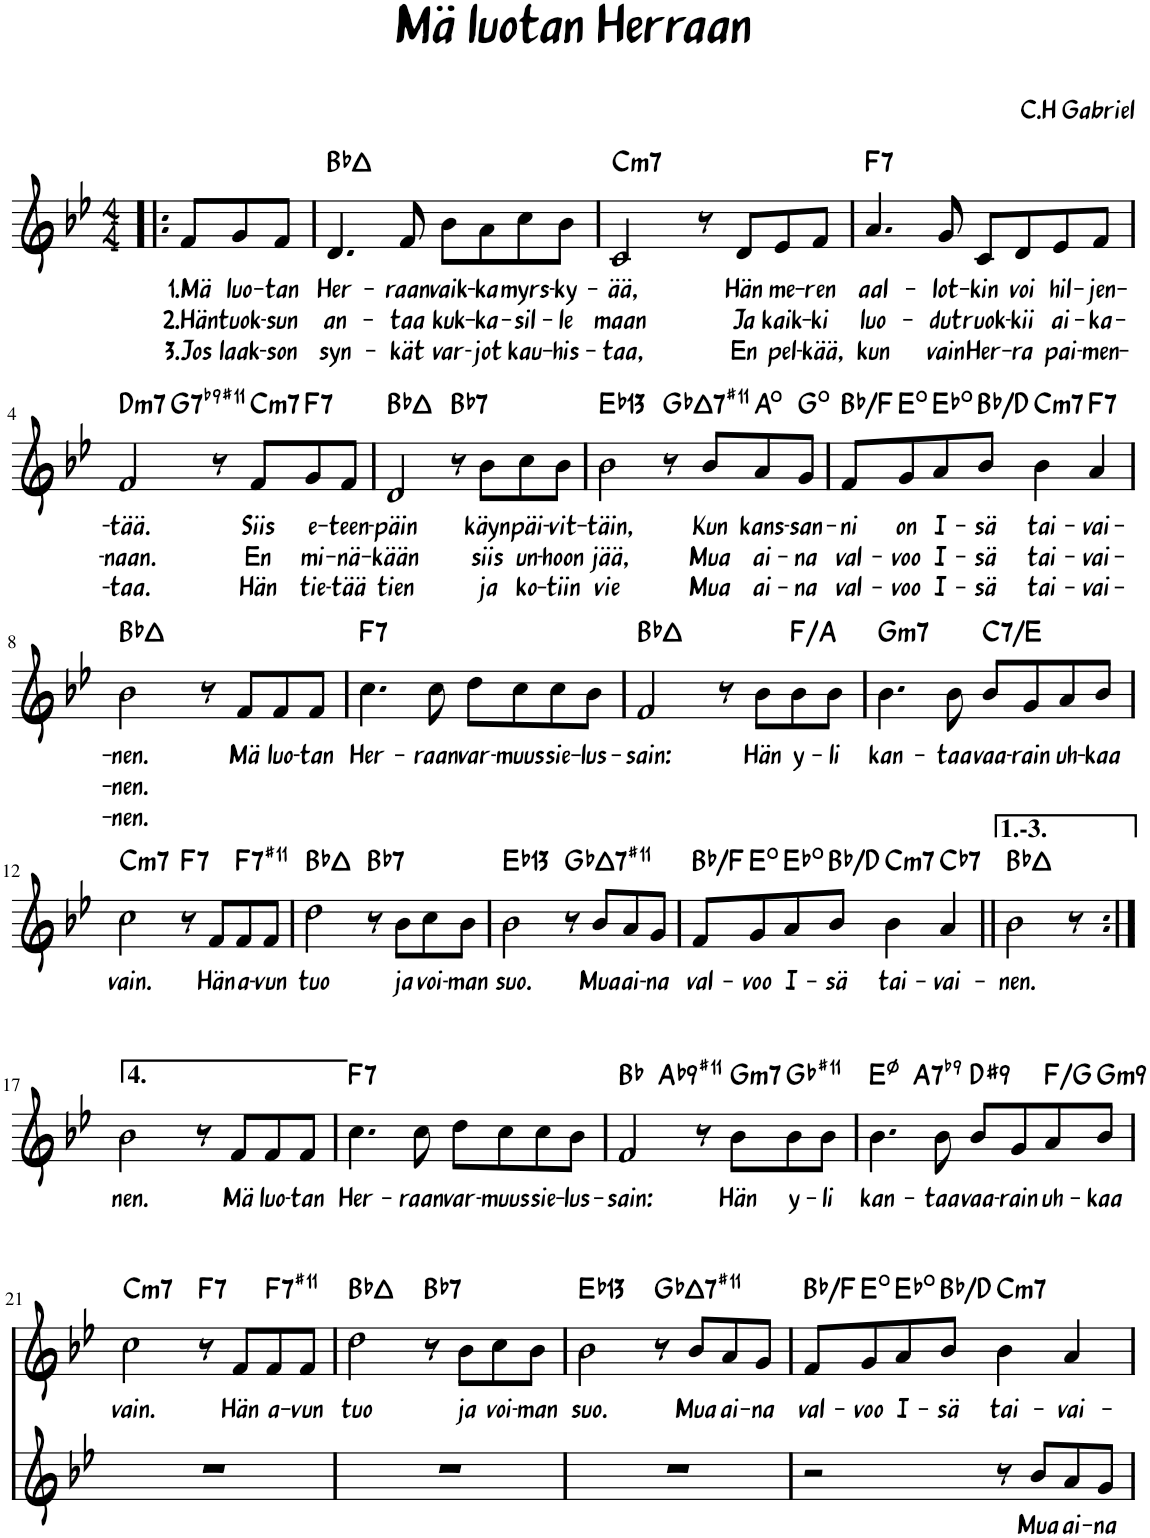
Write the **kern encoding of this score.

**kern	**text	**kern	**text	**text	**text	**harte
*part2	*part2	*part1	*part1	*part1	*part1	*part1
*staff2	*staff2	*staff1	*staff1	*staff1	*staff1	*
*I"Voice	*	*I"Piano	*	*	*	*
*	*	*I'Pno	*	*	*	*
*stria5	*	*	*	*	*	*
*clefG2	*	*clefG2	*	*	*	*
*k[b-e-]	*	*k[b-e-]	*	*	*	*
*M4/4	*	*M4/4	*	*	*	*
=!|:	=!|:	=!|:	=!|:	=!|:	=!|:	=!|:
!	!	!	!LO:LY:b	!LO:LY:b	!LO:LY:b	!
4r	.	8f/L	1.Mä	2.Hän	3.Jos	.
!	!	!	!LO:LY:b	!LO:LY:b	!LO:LY:b	!
.	.	8g/	luo-	tuok-	laak-	.
!	!	!	!LO:LY:b	!LO:LY:b	!LO:LY:b	!
8r	.	8f/J	-tan	-sun	-son	.
=1	=1	=1	=1	=1	=1	=1
!	!	!	!LO:LY:b	!LO:LY:b	!LO:LY:b	!
1r	.	4.d/	Her-	an-	syn-	Bb:maj
!	!	!	!LO:LY:b	!LO:LY:b	!LO:LY:b	!
.	.	8f/	-raan	-taa	-kät	.
!	!	!	!LO:LY:b	!LO:LY:b	!LO:LY:b	!
.	.	8b-\L	vaik-	kuk-	var-	.
!	!	!	!LO:LY:b	!LO:LY:b	!LO:LY:b	!
.	.	8a\	-ka	-ka-	-jot	.
!	!	!	!LO:LY:b	!LO:LY:b	!LO:LY:b	!
.	.	8cc\	myrs-	-sil-	kau-	.
!	!	!	!LO:LY:b	!LO:LY:b	!LO:LY:b	!
.	.	8b-\J	-ky-	-le	-his-	.
=2	=2	=2	=2	=2	=2	=2
!	!	!	!LO:LY:b	!LO:LY:b	!LO:LY:b	!LO:H:kt=m7
1r	.	2c/	-ää,	maan	-taa,	C:min7
.	.	8r	.	.	.	.
!	!	!	!LO:LY:b	!LO:LY:b	!LO:LY:b	!
.	.	8d/L	Hän	Ja	En	.
!	!	!	!LO:LY:b	!LO:LY:b	!LO:LY:b	!
.	.	8e-/	me-	kaik-	pel-	.
!	!	!	!LO:LY:b	!LO:LY:b	!LO:LY:b	!
.	.	8f/J	-ren	-ki	-kää,	.
=3	=3	=3	=3	=3	=3	=3
!	!	!	!LO:LY:b	!LO:LY:b	!LO:LY:b	!LO:H:kt=7
1r	.	4.a/	aal-	luo-	kun	F:7
!	!	!	!LO:LY:b	!LO:LY:b	!LO:LY:b	!
.	.	8g/	-lot-	-dut	vain	.
!	!	!	!LO:LY:b	!LO:LY:b	!LO:LY:b	!
.	.	8c/L	-kin	ruok-	Her-	.
!	!	!	!LO:LY:b	!LO:LY:b	!LO:LY:b	!
.	.	8d/	voi	-kii	-ra	.
!	!	!	!LO:LY:b	!LO:LY:b	!LO:LY:b	!
.	.	8e-/	hil-	ai-	pai-	.
!	!	!	!LO:LY:b	!LO:LY:b	!LO:LY:b	!
.	.	8f/J	-jen-	-ka-	-men-	.
!!LO:LB:g=z
=4	=4	=4	=4	=4	=4	=4
!	!	!	!LO:LY:b	!LO:LY:b	!LO:LY:b	!LO:H:kt=m7
*	*	*^	*	*	*	*
1r	.	2f/	4ryy	-tää.	-naan.	-taa.	D:min7
!	!	!	!	!	!	!	!LO:H:kt=7
.	.	.	2.ryy	.	.	.	G:7(b9,#11)
.	.	8r	.	.	.	.	.
!	!	!	!	!LO:LY:b	!LO:LY:b	!LO:LY:b	!LO:H:kt=m7
.	.	8f/L	.	Siis	En	Hän	C:min7
!	!	!	!	!LO:LY:b	!LO:LY:b	!LO:LY:b	!LO:H:kt=7
.	.	8g/	.	e-	mi-	tie-	F:7
!	!	!	!	!LO:LY:b	!LO:LY:b	!LO:LY:b	!
.	.	8f/J	.	-teen-	-nä-	-tää	.
=5	=5	=5	=5	=5	=5	=5	=5
!	!	!	!	!LO:LY:b	!LO:LY:b	!LO:LY:b	!
*	*	*v	*v	*	*	*	*
1r	.	2d/	-päin	-kään	tien	Bb:maj
!	!	!	!	!	!	!LO:H:kt=7
.	.	8r	.	.	.	Bb:7
!	!	!	!LO:LY:b	!LO:LY:b	!LO:LY:b	!
.	.	8b-\L	käyn	siis	ja	.
!	!	!	!LO:LY:b	!LO:LY:b	!LO:LY:b	!
.	.	8cc\	päi-	un-	ko-	.
!	!	!	!LO:LY:b	!LO:LY:b	!LO:LY:b	!
.	.	8b-\J	-vit-	-hoon	-tiin	.
=6	=6	=6	=6	=6	=6	=6
!	!	!	!LO:LY:b	!LO:LY:b	!LO:LY:b	!LO:H:kt=13
1r	.	2b-\	-täin,	jää,	vie	Eb:9(11,13)
!	!	!	!	!	!	!LO:H:kt=7
.	.	8r	.	.	.	Gb:maj7(#11)
!	!	!	!LO:LY:b	!LO:LY:b	!LO:LY:b	!
.	.	8b-/L	Kun	Mua	Mua	.
!	!	!	!LO:LY:b	!LO:LY:b	!LO:LY:b	!
.	.	8a/	kans-	ai-	ai-	A:dim
!	!	!	!LO:LY:b	!LO:LY:b	!LO:LY:b	!
.	.	8g/J	-san-	-na	-na	G:dim
=7	=7	=7	=7	=7	=7	=7
!	!	!	!LO:LY:b	!LO:LY:b	!LO:LY:b	!
1r	.	8f/L	-ni	val-	val-	Bb:maj/5
!	!	!	!LO:LY:b	!LO:LY:b	!LO:LY:b	!
.	.	8g/	on	-voo	-voo	E:dim
!	!	!	!LO:LY:b	!LO:LY:b	!LO:LY:b	!
.	.	8a/	I-	I-	I-	Eb:dim
!	!	!	!LO:LY:b	!LO:LY:b	!LO:LY:b	!
.	.	8b-/J	-sä	-sä	-sä	Bb:maj/3
!	!	!	!LO:LY:b	!LO:LY:b	!LO:LY:b	!LO:H:kt=m7
.	.	4b-\	tai-	tai-	tai-	C:min7
!	!	!	!LO:LY:b	!LO:LY:b	!LO:LY:b	!LO:H:kt=7
.	.	4a/	-vai-	-vai-	-vai-	F:7
!!LO:LB:g=z
=8	=8	=8	=8	=8	=8	=8
!	!	!	!LO:LY:b	!LO:LY:b	!LO:LY:b	!
1r	.	2b-\	-nen.	-nen.	-nen.	Bb:maj
.	.	8r	.	.	.	.
!	!	!	!LO:LY:b	!	!	!
.	.	8f/L	Mä	.	.	.
!	!	!	!LO:LY:b	!	!	!
.	.	8f/	luo-	.	.	.
!	!	!	!LO:LY:b	!	!	!
.	.	8f/J	-tan	.	.	.
=9	=9	=9	=9	=9	=9	=9
!	!	!	!LO:LY:b	!	!	!LO:H:kt=7
1r	.	4.cc\	Her-	.	.	F:7
!	!	!	!LO:LY:b	!	!	!
.	.	8cc\	-raan	.	.	.
!	!	!	!LO:LY:b	!	!	!
.	.	8dd\L	var-	.	.	.
!	!	!	!LO:LY:b	!	!	!
.	.	8cc\	-muus	.	.	.
!	!	!	!LO:LY:b	!	!	!
.	.	8cc\	sie-	.	.	.
!	!	!	!LO:LY:b	!	!	!
.	.	8b-\J	-lus-	.	.	.
=10	=10	=10	=10	=10	=10	=10
!	!	!	!LO:LY:b	!	!	!
1r	.	2f/	-sain:	.	.	Bb:maj
.	.	8r	.	.	.	.
!	!	!	!LO:LY:b	!	!	!
.	.	8b-\L	Hän	.	.	.
!	!	!	!LO:LY:b	!	!	!
.	.	8b-\	y-	.	.	F:maj/3
!	!	!	!LO:LY:b	!	!	!
.	.	8b-\J	-li	.	.	.
=11	=11	=11	=11	=11	=11	=11
!	!	!	!LO:LY:b	!	!	!LO:H:kt=m7
1r	.	4.b-\	kan-	.	.	G:min7
!	!	!	!LO:LY:b	!	!	!
.	.	8b-\	-taa	.	.	.
!	!	!	!LO:LY:b	!	!	!LO:H:kt=7
.	.	8b-/L	vaa-	.	.	C:7/3
!	!	!	!LO:LY:b	!	!	!
.	.	8g/	-rain	.	.	.
!	!	!	!LO:LY:b	!	!	!
.	.	8a/	uh-	.	.	.
!	!	!	!LO:LY:b	!	!	!
.	.	8b-/J	-kaa	.	.	.
!!LO:LB:g=z
=12	=12	=12	=12	=12	=12	=12
!	!	!	!LO:LY:b	!	!	!LO:H:kt=m7
1r	.	2cc\	vain.	.	.	C:min7
!	!	!	!	!	!	!LO:H:kt=7
.	.	8r	.	.	.	F:7
!	!	!	!LO:LY:b	!	!	!
.	.	8f/L	Hän	.	.	.
!	!	!	!LO:LY:b	!	!	!LO:H:kt=7
.	.	8f/	a-	.	.	F:7(#11)
!	!	!	!LO:LY:b	!	!	!
.	.	8f/J	-vun	.	.	.
=13	=13	=13	=13	=13	=13	=13
!	!	!	!LO:LY:b	!	!	!
1r	.	2dd\	tuo	.	.	Bb:maj
!	!	!	!	!	!	!LO:H:kt=7
.	.	8r	.	.	.	Bb:7
!	!	!	!LO:LY:b	!	!	!
.	.	8b-\L	ja	.	.	.
!	!	!	!LO:LY:b	!	!	!
.	.	8cc\	voi-	.	.	.
!	!	!	!LO:LY:b	!	!	!
.	.	8b-\J	-man	.	.	.
=14	=14	=14	=14	=14	=14	=14
!	!	!	!LO:LY:b	!	!	!LO:H:kt=13
1r	.	2b-\	suo.	.	.	Eb:9(11,13)
!	!	!	!	!	!	!LO:H:kt=7
.	.	8r	.	.	.	Gb:maj7(#11)
!	!	!	!LO:LY:b	!	!	!
.	.	8b-/L	Mua	.	.	.
!	!	!	!LO:LY:b	!	!	!
.	.	8a/	ai-	.	.	.
!	!	!	!LO:LY:b	!	!	!
.	.	8g/J	-na	.	.	.
=15	=15	=15	=15	=15	=15	=15
!	!	!	!LO:LY:b	!	!	!
1r	.	8f/L	val-	.	.	Bb:maj/5
!	!	!	!LO:LY:b	!	!	!
.	.	8g/	-voo	.	.	E:dim
!	!	!	!LO:LY:b	!	!	!
.	.	8a/	I-	.	.	Eb:dim
!	!	!	!LO:LY:b	!	!	!
.	.	8b-/J	-sä	.	.	Bb:maj/3
!	!	!	!LO:LY:b	!	!	!LO:H:kt=m7
.	.	4b-\	tai-	.	.	C:min7
!	!	!	!LO:LY:b	!	!	!LO:H:kt=7
.	.	4a/	-vai-	.	.	Cb:7
=16||	=16||	=16||	=16||	=16||	=16||	=16||
!	!	!	!LO:LY:b	!	!	!
2r	.	2b-\	-nen.	.	.	Bb:maj
8r	.	8r	.	.	.	.
!!LO:LB:g=z
=17:|!	=17:|!	=17:|!	=17:|!	=17:|!	=17:|!	=17:|!
!	!	!	!LO:LY:b	!	!	!
1r	.	2b-\	nen.	.	.	.
.	.	8r	.	.	.	.
!	!	!	!LO:LY:b	!	!	!
.	.	8f/L	Mä	.	.	.
!	!	!	!LO:LY:b	!	!	!
.	.	8f/	luo-	.	.	.
!	!	!	!LO:LY:b	!	!	!
.	.	8f/J	-tan	.	.	.
=18	=18	=18	=18	=18	=18	=18
!	!	!	!LO:LY:b	!	!	!LO:H:kt=7
1r	.	4.cc\	Her-	.	.	F:7
!	!	!	!LO:LY:b	!	!	!
.	.	8cc\	-raan	.	.	.
!	!	!	!LO:LY:b	!	!	!
.	.	8dd\L	var-	.	.	.
!	!	!	!LO:LY:b	!	!	!
.	.	8cc\	-muus	.	.	.
!	!	!	!LO:LY:b	!	!	!
.	.	8cc\	sie-	.	.	.
!	!	!	!LO:LY:b	!	!	!
.	.	8b-\J	-lus-	.	.	.
=19	=19	=19	=19	=19	=19	=19
!	!	!	!LO:LY:b	!	!	!
*	*	*^	*	*	*	*
1r	.	2f/	4ryy	-sain:	.	.	Bb:maj
!	!	!	!	!	!	!	!LO:H:kt=9
.	.	.	2.ryy	.	.	.	Ab:9(#11)
.	.	8r	.	.	.	.	.
!	!	!	!	!LO:LY:b	!	!	!LO:H:kt=m7
.	.	8b-\L	.	Hän	.	.	G:min7
!	!	!	!	!LO:LY:b	!	!	!
.	.	8b-\	.	y-	.	.	Gb:maj(#11)
!	!	!	!	!LO:LY:b	!	!	!
.	.	8b-\J	.	-li	.	.	.
=20	=20	=20	=20	=20	=20	=20	=20
!	!	!	!	!LO:LY:b	!	!	!
1r	.	4.b-\	4ryy	kan-	.	.	E:hdim7
!	!	!	!	!	!	!	!LO:H:kt=7
.	.	.	2.ryy	.	.	.	A:7(b9)
!	!	!	!	!LO:LY:b	!	!	!
.	.	8b-\	.	-taa	.	.	.
!	!	!	!	!LO:LY:b	!	!	!LO:H:kt=9
.	.	8b-/L	.	vaa-	.	.	D#:9
!	!	!	!	!LO:LY:b	!	!	!
.	.	8g/	.	-rain	.	.	.
!	!	!	!	!LO:LY:b	!	!	!
.	.	8a/	.	uh-	.	.	F:maj/2
!	!	!	!	!LO:LY:b	!	!	!LO:H:kt=m9
.	.	8b-/J	.	-kaa	.	.	G:min9
!!LO:LB:g=z
=21	=21	=21	=21	=21	=21	=21	=21
!	!	!	!	!LO:LY:b	!	!	!LO:H:kt=m7
*	*	*v	*v	*	*	*	*
1r	.	2cc\	vain.	.	.	C:min7
!	!	!	!	!	!	!LO:H:kt=7
.	.	8r	.	.	.	F:7
!	!	!	!LO:LY:b	!	!	!
.	.	8f/L	Hän	.	.	.
!	!	!	!LO:LY:b	!	!	!LO:H:kt=7
.	.	8f/	a-	.	.	F:7(#11)
!	!	!	!LO:LY:b	!	!	!
.	.	8f/J	-vun	.	.	.
=22	=22	=22	=22	=22	=22	=22
!	!	!	!LO:LY:b	!	!	!
1r	.	2dd\	tuo	.	.	Bb:maj
!	!	!	!	!	!	!LO:H:kt=7
.	.	8r	.	.	.	Bb:7
!	!	!	!LO:LY:b	!	!	!
.	.	8b-\L	ja	.	.	.
!	!	!	!LO:LY:b	!	!	!
.	.	8cc\	voi-	.	.	.
!	!	!	!LO:LY:b	!	!	!
.	.	8b-\J	-man	.	.	.
=23	=23	=23	=23	=23	=23	=23
!	!	!	!LO:LY:b	!	!	!LO:H:kt=13
1r	.	2b-\	suo.	.	.	Eb:9(11,13)
!	!	!	!	!	!	!LO:H:kt=7
.	.	8r	.	.	.	Gb:maj7(#11)
!	!	!	!LO:LY:b	!	!	!
.	.	8b-/L	Mua	.	.	.
!	!	!	!LO:LY:b	!	!	!
.	.	8a/	ai-	.	.	.
!	!	!	!LO:LY:b	!	!	!
.	.	8g/J	-na	.	.	.
=24	=24	=24	=24	=24	=24	=24
!	!	!	!LO:LY:b	!	!	!
2r	.	8f/L	val-	.	.	Bb:maj/5
!	!	!	!LO:LY:b	!	!	!
.	.	8g/	-voo	.	.	E:dim
!	!	!	!LO:LY:b	!	!	!
.	.	8a/	I-	.	.	Eb:dim
!	!	!	!LO:LY:b	!	!	!
.	.	8b-/J	-sä	.	.	Bb:maj/3
!	!	!	!LO:LY:b	!	!	!LO:H:kt=m7
8r	.	4b-\	tai-	.	.	C:min7
!	!LO:LY:b	!	!	!	!	!
8b-/L	Mua	.	.	.	.	.
!	!LO:LY:b	!	!LO:LY:b	!	!	!
8a/	ai-	4a/	-vai-	.	.	.
!	!LO:LY:b	!	!	!	!	!
8g/J	-na	.	.	.	.	.
=	=	=	=	=	=	=
*-	*-	*-	*-	*-	*-	*-
